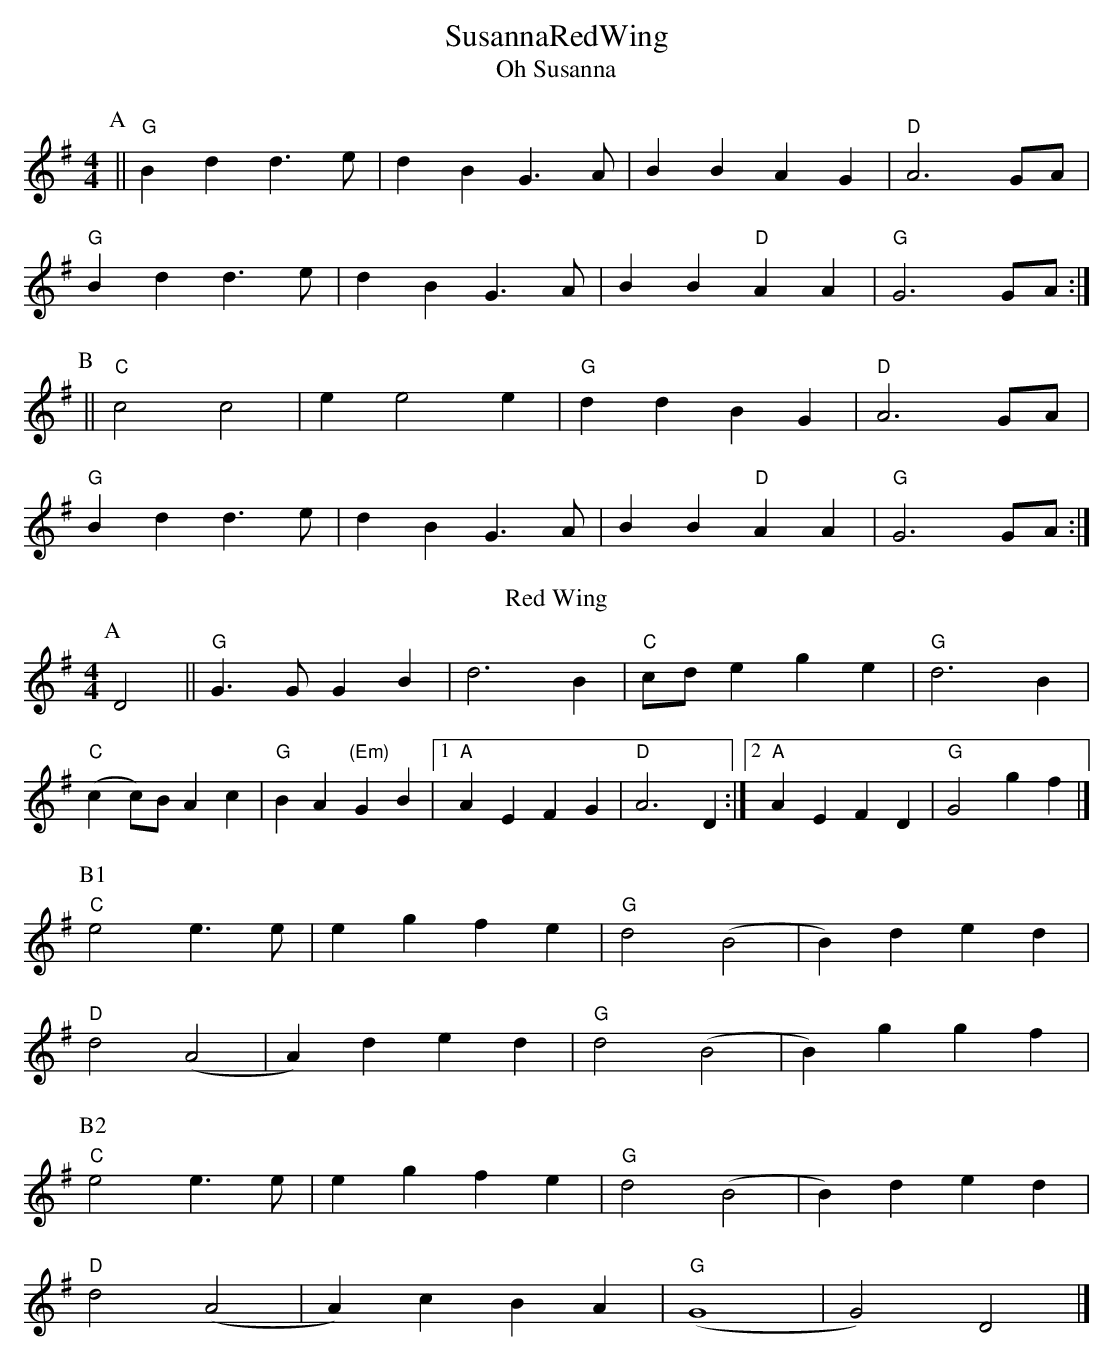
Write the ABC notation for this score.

X:1
T:SusannaRedWing
T:
T:Oh Susanna
M:4/4
L:1/4
K:Gmaj
P:A
|| "G" Bd d>e | d B G>A | B B AG |"D" A3 G/A/ |
"G" B d d>e | d B G>A | B B "D" A A |"G" G3 G/A/ :|
P:B
|| "C" c2 c2 | e e2 e | "G" d d BG |"D" A3G/A/|
"G" B d d>e | dB G>A | B B "D" AA |"G" G3 G/A/ :|
T:Red Wing
M:4/4
L:1/8
K:Gmaj
P:A
D4 || "G" G3 G G2  B2 | d6 B2 | "C" cd e2 g2 e2 | "G" d6 B2 |
"C"(c2 c)B A2 c2 | "G" B2 A2 "(Em)"G2 B2 |1 "A" A2 E2 F2 G2 |"D" A6 D2:|2 "A" A2 E2 F2 D2 |"G" G4 g2 f2 |]
P:B1
"C" e4 e3 e |e2 g2 f2 e2 |"G" d4 (B4 | B2) d2 e2 d2 |
"D" d4 (A4 | A2) d2 e2 d2 |"G" d4 (B4 | B2) g2 g2 f2 |
P:B2
"C" e4 e3 e | e2 g2 f2 e2 |"G" d4 (B4 | B2) d2 e2 d2 |
"D" d4 (A4 | A2) c2 B2 A2 |"G" (G8 | G4) D4 |]
